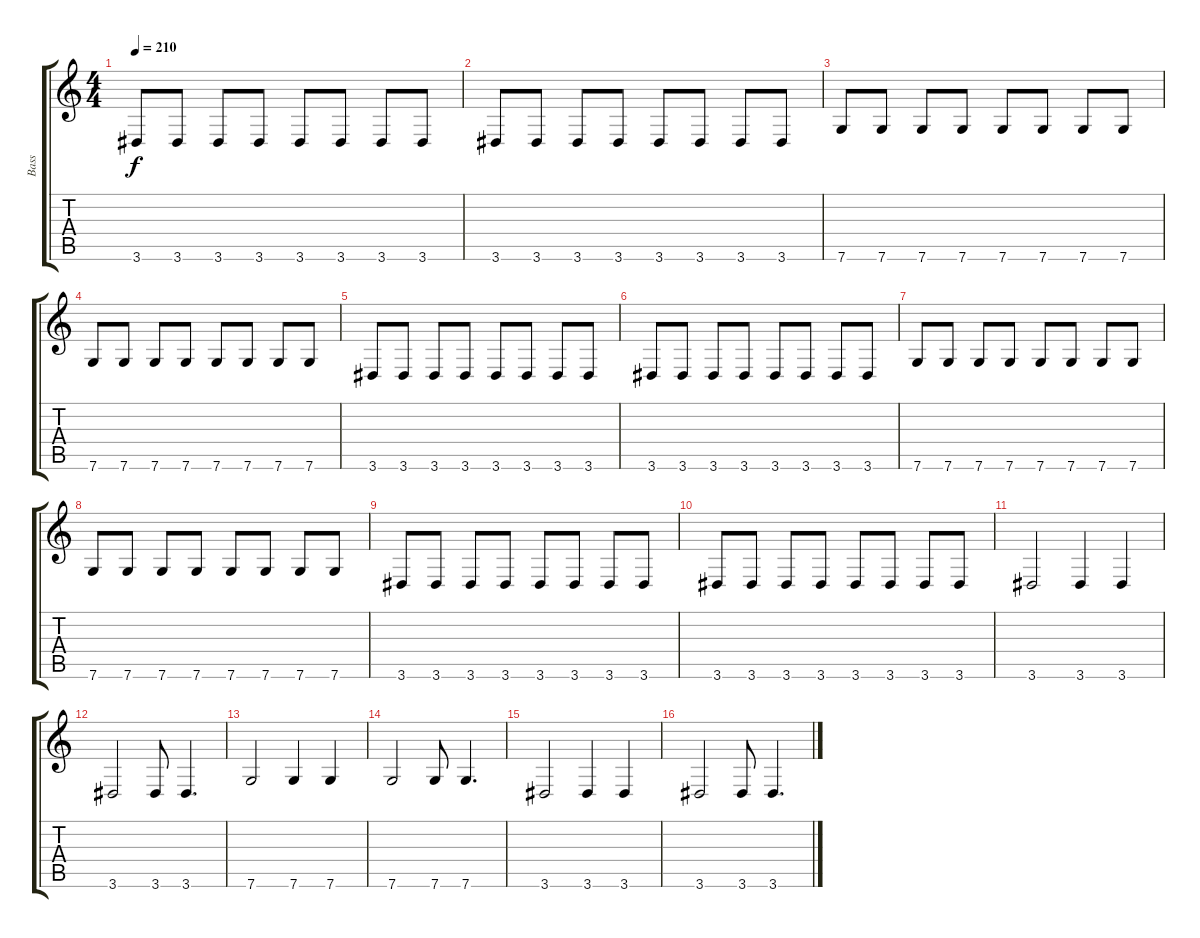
\track ("Bass" "Bass") {instrument electricbassfinger}
\staff {score tabs}
\tuning (D4 A3 F3 C3 G2 C2) {hide}
\ts (4 4)
\tempo 210
\clef g2
\ks c
3.6.8{dy f} 3.6.8 3.6.8 3.6.8 3.6.8 3.6.8 3.6.8 3.6.8 |
3.6.8 3.6.8 3.6.8 3.6.8 3.6.8 3.6.8 3.6.8 3.6.8 |
7.6.8 7.6.8 7.6.8 7.6.8 7.6.8 7.6.8 7.6.8 7.6.8 |
7.6.8 7.6.8 7.6.8 7.6.8 7.6.8 7.6.8 7.6.8 7.6.8 |
3.6.8 3.6.8 3.6.8 3.6.8 3.6.8 3.6.8 3.6.8 3.6.8 |
3.6.8 3.6.8 3.6.8 3.6.8 3.6.8 3.6.8 3.6.8 3.6.8 |
7.6.8 7.6.8 7.6.8 7.6.8 7.6.8 7.6.8 7.6.8 7.6.8 |
7.6.8 7.6.8 7.6.8 7.6.8 7.6.8 7.6.8 7.6.8 7.6.8 |
3.6.8 3.6.8 3.6.8 3.6.8 3.6.8 3.6.8 3.6.8 3.6.8 |
3.6.8 3.6.8 3.6.8 3.6.8 3.6.8 3.6.8 3.6.8 3.6.8 |
3.6.2 3.6.4 3.6.4 |
3.6.2 3.6.8 3.6.4{d} |
7.6.2 7.6.4 7.6.4 |
7.6.2 7.6.8 7.6.4{d} |
3.6.2 3.6.4 3.6.4 |
3.6.2 3.6.8 3.6.4{d}
